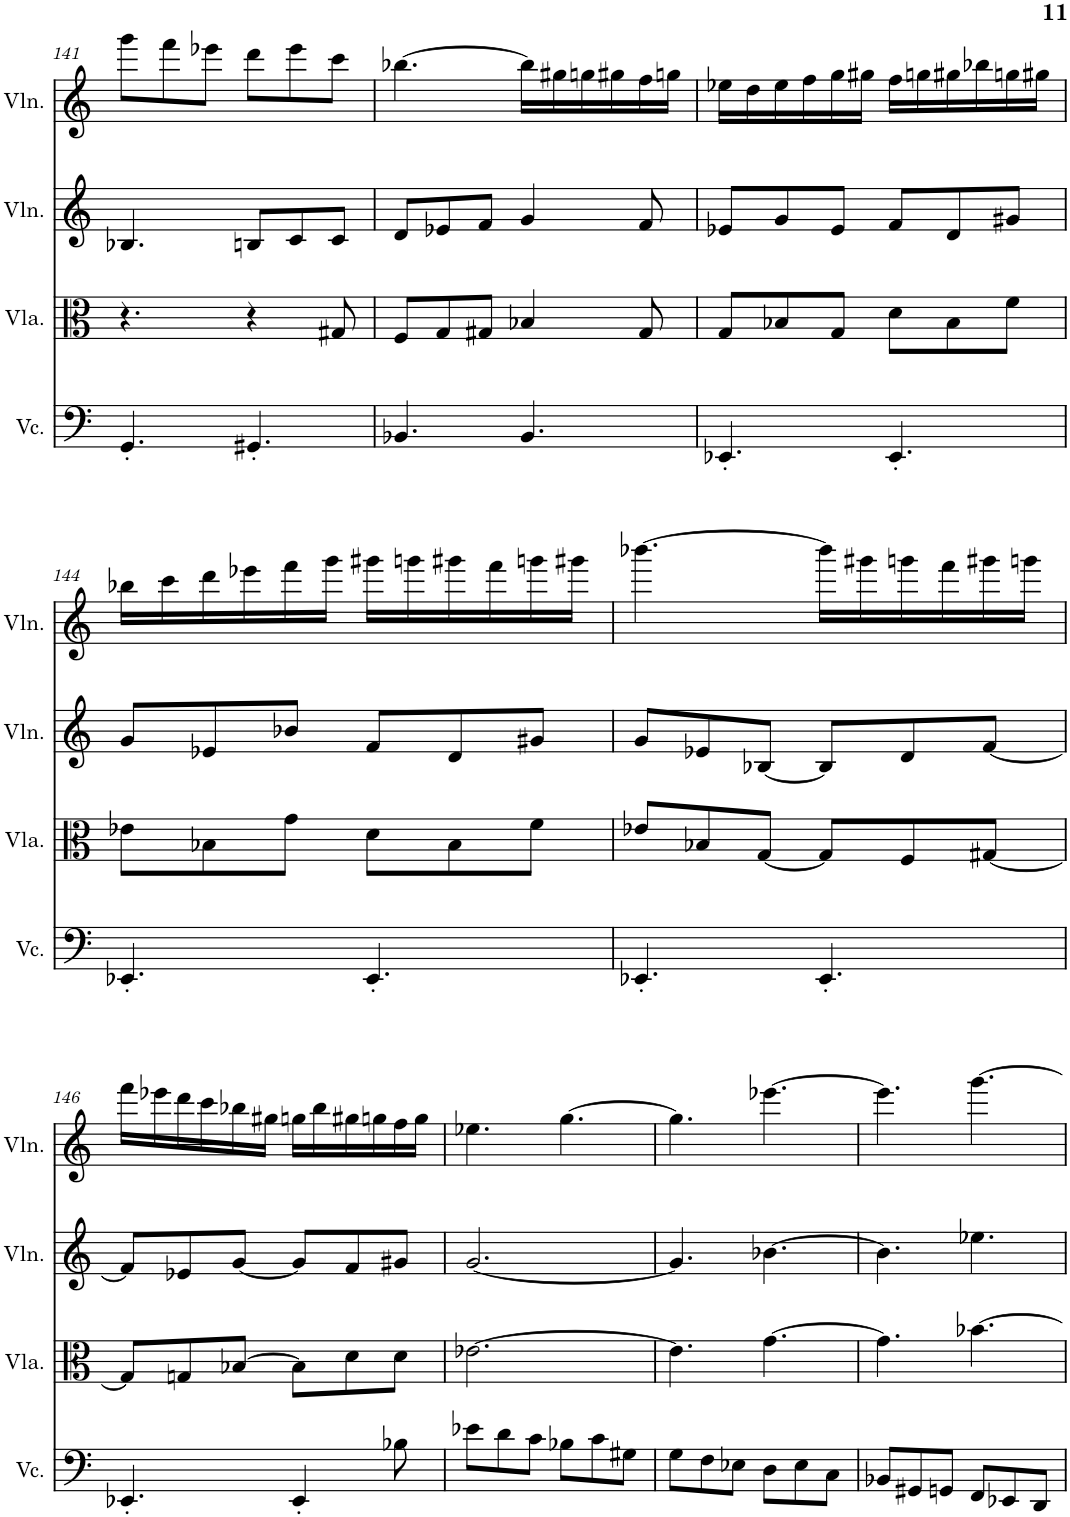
**kern	**kern	**kern	**kern
*part4	*part3	*part2	*part1
*staff4	*staff3	*staff2	*staff1
*I"Violoncello, four	*I"Viola, three	*I"Violin, two	*I"Violin, one
*I'Vc.	*I'Vla.	*I'Vln.	*I'Vln.
!!LO:PB:g=z
*clefF4	*clefC3	*clefG2	*clefG2
*k[]	*k[]	*k[]	*k[]
*M6/8	*M6/8	*M6/8	*M6/8
=141	=141	=141	=141
4.GG'/	4.r	4.B-X/	8ggg\L
.	.	.	8fff\
.	.	.	8eee-X\J
4.GG#X'/	4r	8Bn/L	8ddd\L
.	.	8c/	8eee-\
.	8G#X/	8c/J	8ccc\J
=142	=142	=142	=142
4.BB-X/	8F/L	8d/L	[4.bb-X\
.	8G/	8e-X/	.
.	8G#X/J	8f/J	.
4.BB-/	4B-X/	4g/	16bb-\LL]
.	.	.	16gg#X\
.	.	.	16ggn\
.	.	.	16gg#X\
.	8G#/	8f/	16ff\
.	.	.	16ggn\JJ
=143	=143	=143	=143
4.EE-X'/	8G/L	8e-X/L	16ee-X\LL
.	.	.	16dd\
.	8B-X/	8g/	16ee-\
.	.	.	16ff\
.	8G/J	8e-/J	16gg\
.	.	.	16gg#X\JJ
4.EE-'/	8d\L	8f/L	16ff\LL
.	.	.	16ggn\
.	8B-\	8d/	16gg#X\
.	.	.	16bb-X\
.	8f\J	8g#X/J	16ggn\
.	.	.	16gg#X\JJ
!!LO:LB:g=z
=144	=144	=144	=144
4.EE-X'/	8e-X\L	8g/L	16bb-X\LL
.	.	.	16ccc\
.	8B-X\	8e-X/	16ddd\
.	.	.	16eee-X\
.	8g\J	8b-X/J	16fff\
.	.	.	16ggg\JJ
4.EE-'/	8d\L	8f/L	16ggg#X\LL
.	.	.	16gggn\
.	8B-\	8d/	16ggg#X\
.	.	.	16fff\
.	8f\J	8g#X/J	16gggn\
.	.	.	16ggg#X\JJ
=145	=145	=145	=145
4.EE-X'/	8e-X/L	8g/L	[4.bbb-X\
.	8B-X/	8e-X/	.
.	[8G/J	[8B-X/J	.
4.EE-'/	8G/L]	8B-/L]	16bbb-\LL]
.	.	.	16ggg#X\
.	8F/	8d/	16gggn\
.	.	.	16fff\
.	[8G#X/J	[8f/J	16ggg#X\
.	.	.	16gggn\JJ
!!LO:LB:g=z
=146	=146	=146	=146
4.EE-X'/	8G#/L]	8f/L]	16fff\LL
.	.	.	16eee-X\
.	8Gn/	8e-X/	16ddd\
.	.	.	16ccc\
.	[8B-X/J	[8g/J	16bb-X\
.	.	.	16gg#X\JJ
4EE-'/	8B-\L]	8g/L]	16ggn\LL
.	.	.	16bb-\
.	8d\	8f/	16gg#X\
.	.	.	16ggn\
8B-X\	8d\J	8g#X/J	16ff\
.	.	.	16gg\JJ
=147	=147	=147	=147
8e-X\L	[2.e-X\	[2.g/	4.ee-X\
8d\	.	.	.
8c\J	.	.	.
8B-X\L	.	.	[4.gg\
8c\	.	.	.
8G#X\J	.	.	.
=148	=148	=148	=148
8G\L	4.e-\]	4.g/]	4.gg\]
8F\	.	.	.
8E-X\J	.	.	.
8D\L	[4.g\	[4.b-X\	[4.eee-X\
8E-\	.	.	.
8C\J	.	.	.
=149	=149	=149	=149
8BB-X/L	4.g\]	4.b-\]	4.eee-\]
8GG#X/	.	.	.
8GGn/J	.	.	.
8FF/L	[4.b-X\	4.ee-X\	[4.ggg\
8EE-X/	.	.	.
8DD/J	.	.	.
=	=	=	=
*-	*-	*-	*-
